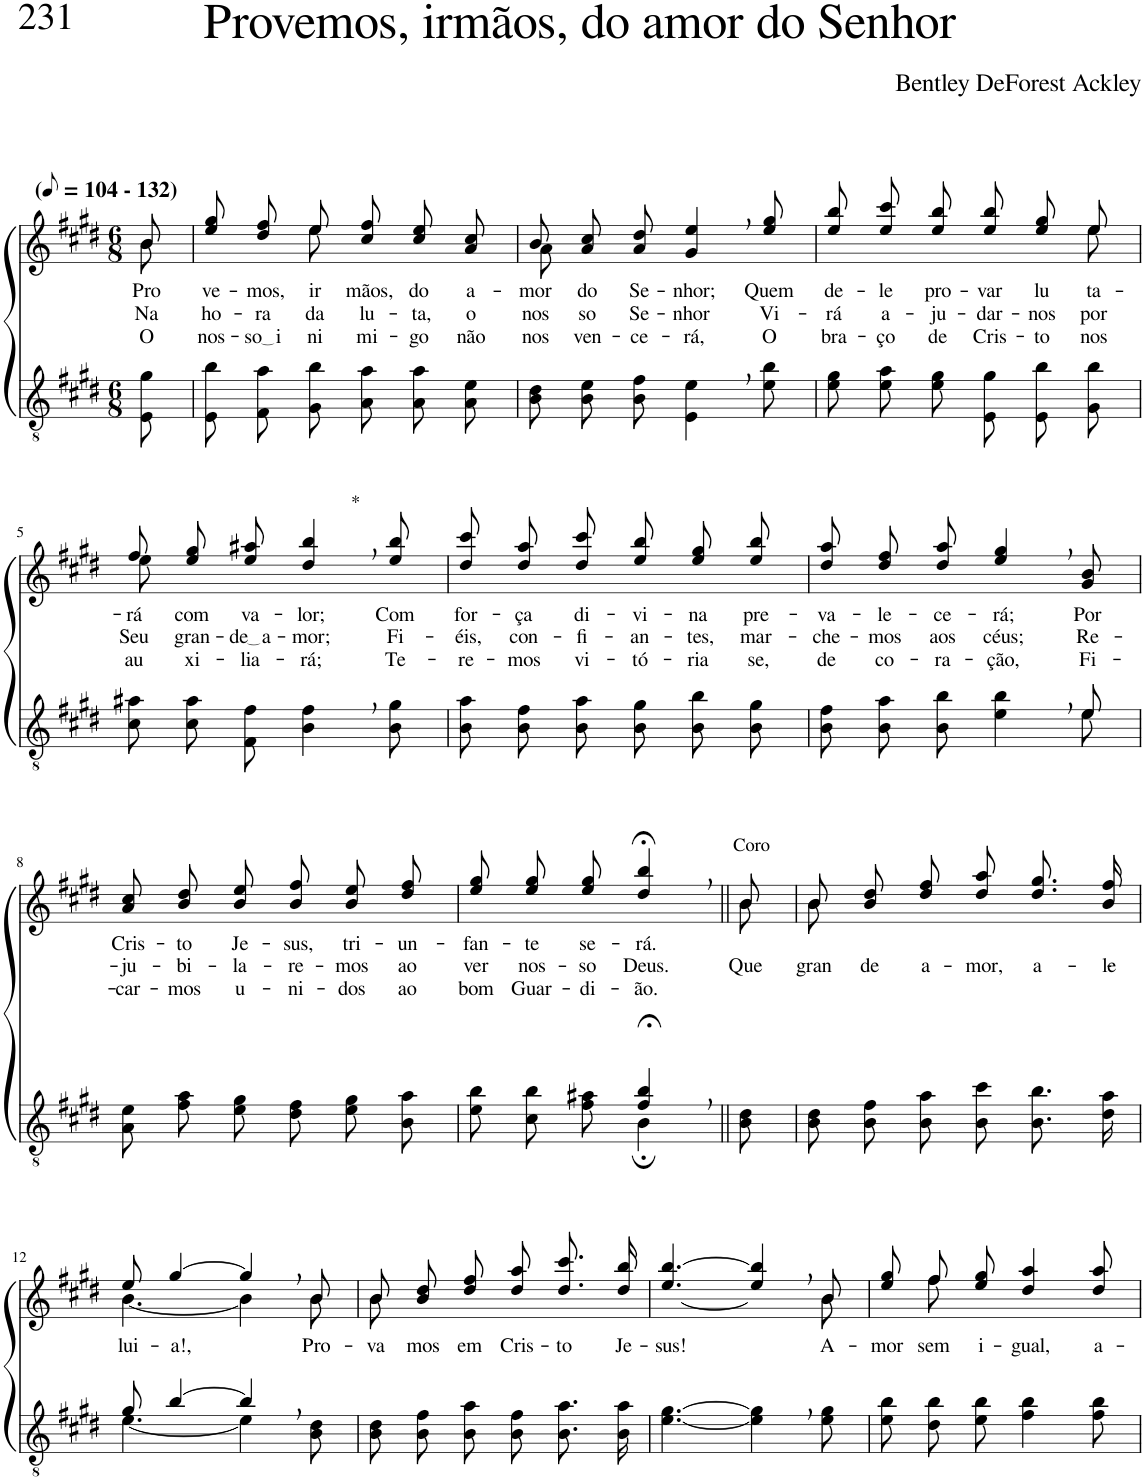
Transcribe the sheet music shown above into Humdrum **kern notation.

**kern	**kern	**text	**text	**text
*part2	*part1	*part1	*part1	*part1
*staff2	*staff1	*staff1	*staff1	*staff1
*I"Parte III e IV	*I"Parte I e II	*	*	*
*clefGv2	*clefG2	*	*	*
*Trd5c9	*Trd5c9	*	*	*
*k[f#c#g#d#]	*k[f#c#g#d#]	*	*	*
*M6/8	*M6/8	*	*	*
*MM52	*MM52	*	*	*
=1	=1	=1	=1	=1
!	!LO:TX:a:B:t=(	!	!	!
!	!LO:TX:a:B:t=- 132)	!	!	!
!	!	!LO:LY:b	!LO:LY:b	!LO:LY:b
*	*^	*	*	*
8E\ 8g#\	8b\	8b/	Pro-	Na	O
=2	=2	=2	=2	=2	=2
!	!	!	!LO:LY:b	!LO:LY:b	!LO:LY:b
8E\ 8b\L	4ryy	8ee\ 8gg#\L	ve-	ho-	nos-
!	!	!	!LO:LY:b	!LO:LY:b	!LO:LY:b
8F#\ 8a\	.	8dd#\ 8ff#\	-mos,	-ra	so i
!	!	!	!LO:LY:b	!LO:LY:b	!LO:LY:b
8G#\ 8b\J	8ee\	8ee\J	-ir-	da	-ni-
!	!	!	!LO:LY:b	!LO:LY:b	!LO:LY:b
8A\ 8a\L	4.ryy	8cc#\ 8ff#\L	-mãos,	lu-	-mi-
!	!	!	!LO:LY:b	!LO:LY:b	!LO:LY:b
8A\ 8a\	.	8cc#\ 8ee\	do	-ta,	-go
!	!	!	!LO:LY:b	!LO:LY:b	!LO:LY:b
8A\ 8e\J	.	8a\ 8cc#\J	a-	o	não
=3	=3	=3	=3	=3	=3
!	!	!	!LO:LY:b	!LO:LY:b	!LO:LY:b
8B\ 8d#\L	8b\L	8a\	-mor	nos-	nos
!	!	!	!LO:LY:b	!LO:LY:b	!LO:LY:b
8B\ 8e\	8a\ 8cc#\	2ryy	do	-so	ven-
!	!	!	!LO:LY:b	!LO:LY:b	!LO:LY:b
8B\ 8f#\J	8a\ 8dd#\J	.	Se-	Se-	-ce-
!	!	!	!LO:LY:b	!LO:LY:b	!LO:LY:b
4E\, 4e\,	4g#/, 4ee/,	.	-nhor;	-nhor	-rá,
!	!	!	!LO:LY:b	!LO:LY:b	!LO:LY:b
8e\ 8b\	8ee/ 8gg#/	8ryy	Quem	Vi-	O
=4	=4	=4	=4	=4	=4
!	!	!	!LO:LY:b	!LO:LY:b	!LO:LY:b
8e\ 8g#\L	8ee\ 8bb\L	8ryy	de-	-rá	bra-
!	!	!	!LO:LY:b	!LO:LY:b	!LO:LY:b
*	*v	*v	*	*	*
8e\ 8a\	8ee\ 8ccc#\	-le	a-	-ço
!	!	!LO:LY:b	!LO:LY:b	!LO:LY:b
8e\ 8g#\J	8ee\ 8bb\J	pro-	-ju-	de
!	!	!LO:LY:b	!LO:LY:b	!LO:LY:b
8E\ 8g#\L	8ee\ 8bb\L	-var	-dar-	Cris-
!	!	!LO:LY:b	!LO:LY:b	!LO:LY:b
8E\ 8b\	8ee\ 8gg#\	lu-	-nos	-to
*	*^	*	*	*
!	!	!	!LO:LY:b	!LO:LY:b	!LO:LY:b
8G#\ 8b\J	8ee\J	8ee\	-ta-	por	nos
!!LO:LB:g=z	!!
=5	=5	=5	=5	=5	=5
!	!	!	!LO:LY:b	!LO:LY:b	!LO:LY:b
8c#\ 8a#X\L	8ff#\L	8ee\	-rá	Seu	au-
!	!	!	!LO:LY:b	!LO:LY:b	!LO:LY:b
8c#\ 8a#\	8ee\ 8gg#\	2ryy	com	gran-	-xi-
!	!	!	!LO:LY:b	!LO:LY:b	!LO:LY:b
8F#\ 8f#\J	8ee\ 8aa#X\J	.	va-	de a	-lia-
!	!LO:TX:a:t=*	!	!	!	!
!	!	!	!LO:LY:b	!LO:LY:b	!LO:LY:b
4B\, 4f#\,	4dd#/, 4bb/,	.	-lor;	-mor;	-rá;
!	!	!	!LO:LY:b	!LO:LY:b	!LO:LY:b
8B\ 8g#\	8ee/ 8bb/	8ryy	Com	Fi-	Te-
=6	=6	=6	=6	=6	=6
!	!	!	!LO:LY:b	!LO:LY:b	!LO:LY:b
*	*v	*v	*	*	*
8B\ 8a\L	8dd#\ 8ccc#\L	for-	-éis,	-re-
!	!	!LO:LY:b	!LO:LY:b	!LO:LY:b
8B\ 8f#\	8dd#\ 8aa\	-ça	con-	-mos
!	!	!LO:LY:b	!LO:LY:b	!LO:LY:b
8B\ 8a\J	8dd#\ 8ccc#\J	di-	-fi-	vi-
!	!	!LO:LY:b	!LO:LY:b	!LO:LY:b
8B\ 8g#\L	8ee\ 8bb\L	-vi-	-an-	-tó-
!	!	!LO:LY:b	!LO:LY:b	!LO:LY:b
8B\ 8b\	8ee\ 8gg#\	-na	-tes,	-ria
!	!	!LO:LY:b	!LO:LY:b	!LO:LY:b
8B\ 8g#\J	8ee\ 8bb\J	pre-	mar-	se,
=7	=7	=7	=7	=7
*^	*	*	*	*
!	!	!	!LO:LY:b	!LO:LY:b	!LO:LY:b
8B\ 8f#\L	8ryy	8dd#\ 8aa\L	-va-	-che-	de
!	!	!	!LO:LY:b	!LO:LY:b	!LO:LY:b
*v	*v	*	*	*	*
8B\ 8a\	8dd#\ 8ff#\	-le-	-mos	co-
!	!	!LO:LY:b	!LO:LY:b	!LO:LY:b
8B\ 8b\J	8dd#\ 8aa\J	-ce-	aos	-ra-
!	!	!LO:LY:b	!LO:LY:b	!LO:LY:b
4e\, 4b\,	4ee/, 4gg#/,	-rá;	céus;	-ção,
*^	*	*	*	*
!	!	!	!LO:LY:b	!LO:LY:b	!LO:LY:b
8e\	8e/	8g#/ 8b/	Por	Re-	Fi-
*v	*v	*	*	*	*
!!LO:LB:g=z
=8	=8	=8	=8	=8
*k[f#c#g#d#]	*k[f#c#g#d#]	*	*	*
*^	*	*	*	*
!	!	!	!LO:LY:b	!LO:LY:b	!LO:LY:b
*v	*v	*	*	*	*
8A\ 8e\L	8a\ 8cc#\L	Cris-	-ju-	-car-
!	!	!LO:LY:b	!LO:LY:b	!LO:LY:b
8f#\ 8a\	8b\ 8dd#\	-to	-bi-	-mos
!	!	!LO:LY:b	!LO:LY:b	!LO:LY:b
8e\ 8g#\J	8b\ 8ee\J	Je-	-la-	u-
!	!	!LO:LY:b	!LO:LY:b	!LO:LY:b
8d#\ 8f#\L	8b\ 8ff#\L	-sus,	-re-	-ni-
!	!	!LO:LY:b	!LO:LY:b	!LO:LY:b
8e\ 8g#\	8b\ 8ee\	tri-	-mos	-dos
!	!	!LO:LY:b	!LO:LY:b	!LO:LY:b
8B\ 8a\J	8dd#\ 8ff#\J	-un-	ao	ao
=9	=9	=9	=9	=9
*^	*	*	*	*
!	!	!	!LO:LY:b	!LO:LY:b	!LO:LY:b
4.ryy	8e\ 8b\L	8ee\ 8gg#\L	-fan-	ver	bom
!	!	!	!LO:LY:b	!LO:LY:b	!LO:LY:b
.	8c#\ 8b\	8ee\ 8gg#\	-te	nos-	Guar-
!	!	!	!LO:LY:b	!LO:LY:b	!LO:LY:b
.	8f#\ 8a#X\J	8ee\ 8gg#\J	se-	-so	-di-
!	!	!LO:TX:a:t=Coro	!	!	!
!	!	!	!LO:LY:b	!LO:LY:b	!LO:LY:b
4f#/;<, 4b/;<,	4B;\	4dd#/;<, 4bb/;<,	-rá.	Deus.	-ão.
=10||	=10||	=10||	=10||	=10||	=10||
!	!	!	!	!LO:LY:b	!
*v	*v	*^	*	*	*
8B\ 8d#\	8b\	8b/	.	Que	.
=11	=11	=11	=11	=11	=11
!	!	!	!	!LO:LY:b	!
8B\ 8d#\L	8b\L	8b\	.	gran-	.
!	!	!	!	!LO:LY:b	!
8B\ 8f#\	8b\ 8dd#\	2ryy	.	-de	.
!	!	!	!	!LO:LY:b	!
8B\ 8a\J	8dd#\ 8ff#\J	.	.	a-	.
!	!	!	!	!LO:LY:b	!
8B\ 8cc#\L	8dd#\ 8aa\L	.	.	-mor,	.
!	!	!	!	!LO:LY:b	!
8.B\ 8.b\	8.dd#\ 8.gg#\	.	.	a-	.
.	.	8ryy	.	.	.
!	!	!	!	!LO:LY:b	!
16d#\ 16a\Jk	16b\ 16ff#\Jk	.	.	-le-	.
!!LO:LB:g=z	!!
=12	=12	=12	=12	=12	=12
*k[f#c#g#d#]	*	*	*	*	*
*^	*	*	*	*	*
!	!	!	!	!LO:LY:b	!	!
8g#/	[4.e\	8ee/	[4.b\	lui-	.	.
!	!	!	!	!LO:LY:b	!	!
[4b/	.	[4gg#/	.	-a!,	.	.
4b,/]	4e\]	4gg#,/]	4b\]	.	.	.
!	!	!	!	!LO:LY:b	!	!
8ryy	8B\ 8d#\	8b/	8b\	Pro-	.	.
=13	=13	=13	=13	=13	=13	=13
!	!	!	!	!LO:LY:b	!	!
*v	*v	*	*	*	*	*
8B\ 8d#\L	8b\L	8b\	-va-	.	.
!	!	!	!LO:LY:b	!	!
8B\ 8f#\	8b\ 8dd#\	2ryy	-mos	.	.
!	!	!	!LO:LY:b	!	!
8B\ 8a\J	8dd#\ 8ff#\J	.	em	.	.
!	!	!	!LO:LY:b	!	!
8B\ 8f#\L	8dd#\ 8aa\L	.	Cris-	.	.
!	!	!	!LO:LY:b	!	!
8.B\ 8.a\	8.dd#\ 8.ccc#\	.	-to	.	.
.	.	8ryy	.	.	.
!	!	!	!LO:LY:b	!	!
16B\ 16a\Jk	16dd#\ 16bb\Jk	.	Je-	.	.
=14	=14	=14	=14	=14	=14
!	!	!	!LO:LY:b	!	!
[4.e\ [4.g#\	[4.ee/ [4.bb/	8ryy	-sus!	.	.
*	*v	*v	*	*	*
4e\], 4g#\],	4ee/], 4bb/],	.	.	.
*	*^	*	*	*
!	!	!	!LO:LY:b	!	!
8e\ 8g#\	8b/	8b\	A-	.	.
=15	=15	=15	=15	=15	=15
!	!	!	!LO:LY:b	!	!
8e\ 8b\L	8ryy	8ee\ 8gg#\L	-mor	.	.
!	!	!	!LO:LY:b	!	!
8d#\ 8b\	8ff#\	8ff#\	sem	.	.
!	!	!	!LO:LY:b	!	!
8e\ 8b\J	2ryy	8ee\ 8gg#\J	i-	.	.
!	!	!	!LO:LY:b	!	!
4f#\ 4b\	.	4dd#/ 4aa/	-gual,	.	.
!	!	!	!LO:LY:b	!	!
8f#\ 8b\	.	8dd#/ 8aa/	a-	.	.
*	*v	*v	*	*	*
=	=	=	=	=
*-	*-	*-	*-	*-
